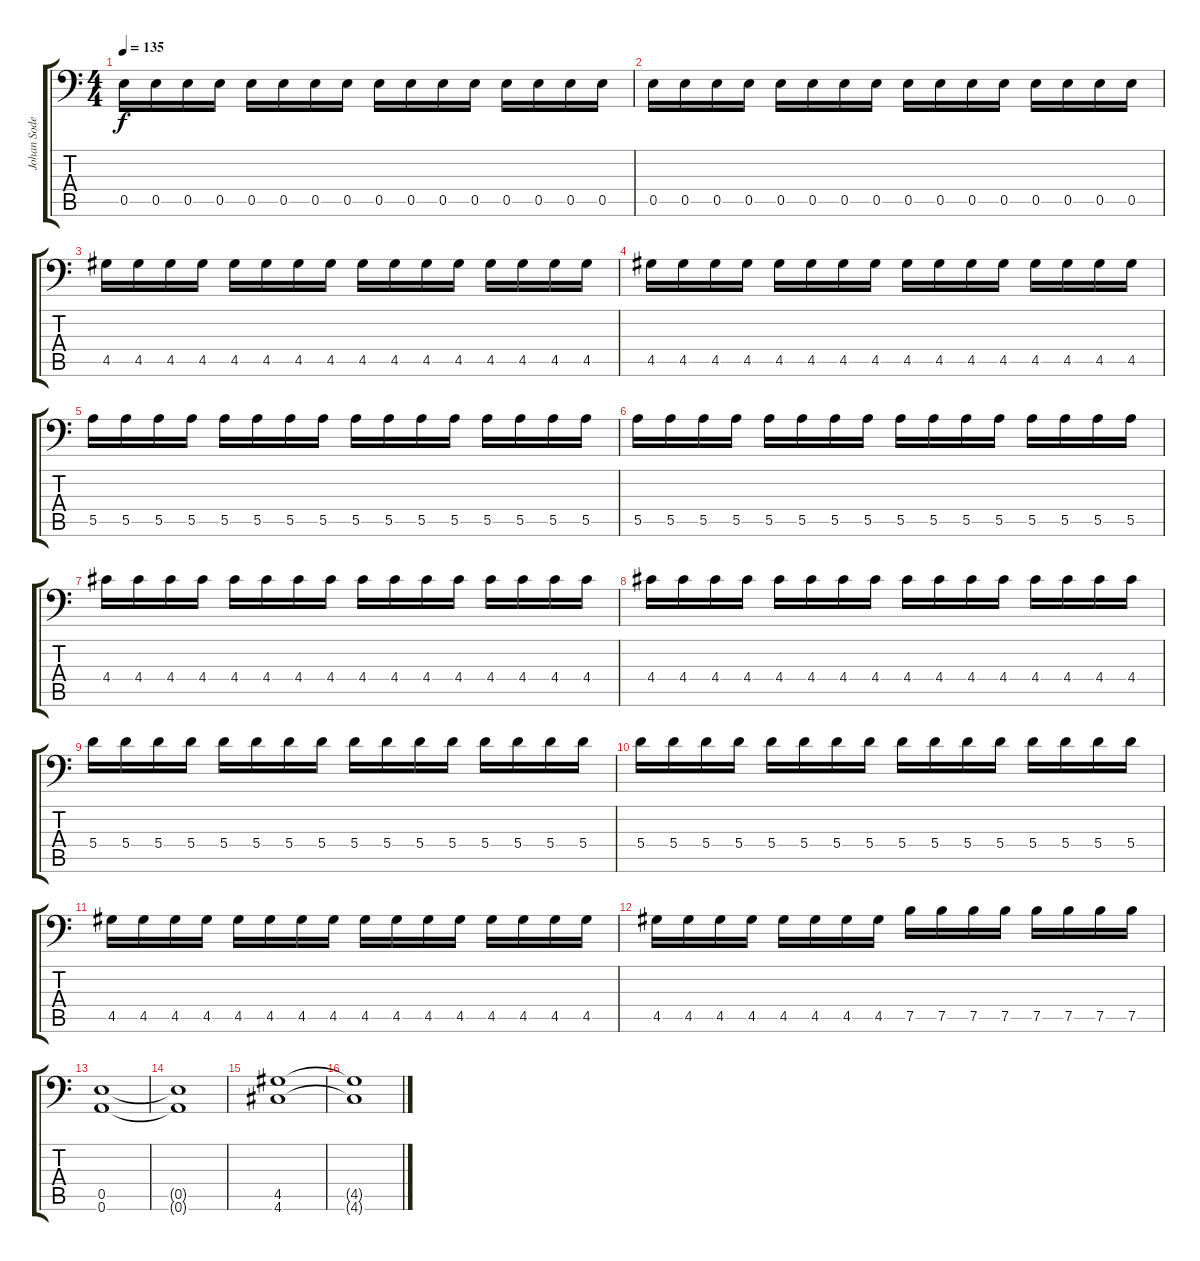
\track ("Johan Soderberg" "Johan Sode") {instrument distortionguitar}
\staff {score tabs}
\tuning (B3 Gb3 D3 A2 E2 A1) {hide}
\ts (4 4)
\tempo 135
\clef f4
\ks c
0.5.16{dy f} 0.5.16 0.5.16 0.5.16 0.5.16 0.5.16 0.5.16 0.5.16 0.5.16 0.5.16 0.5.16 0.5.16 0.5.16 0.5.16 0.5.16 0.5.16 |
0.5.16 0.5.16 0.5.16 0.5.16 0.5.16 0.5.16 0.5.16 0.5.16 0.5.16 0.5.16 0.5.16 0.5.16 0.5.16 0.5.16 0.5.16 0.5.16 |
4.5.16 4.5.16 4.5.16 4.5.16 4.5.16 4.5.16 4.5.16 4.5.16 4.5.16 4.5.16 4.5.16 4.5.16 4.5.16 4.5.16 4.5.16 4.5.16 |
4.5.16 4.5.16 4.5.16 4.5.16 4.5.16 4.5.16 4.5.16 4.5.16 4.5.16 4.5.16 4.5.16 4.5.16 4.5.16 4.5.16 4.5.16 4.5.16 |
5.5.16 5.5.16 5.5.16 5.5.16 5.5.16 5.5.16 5.5.16 5.5.16 5.5.16 5.5.16 5.5.16 5.5.16 5.5.16 5.5.16 5.5.16 5.5.16 |
5.5.16 5.5.16 5.5.16 5.5.16 5.5.16 5.5.16 5.5.16 5.5.16 5.5.16 5.5.16 5.5.16 5.5.16 5.5.16 5.5.16 5.5.16 5.5.16 |
4.4.16 4.4.16 4.4.16 4.4.16 4.4.16 4.4.16 4.4.16 4.4.16 4.4.16 4.4.16 4.4.16 4.4.16 4.4.16 4.4.16 4.4.16 4.4.16 |
4.4.16 4.4.16 4.4.16 4.4.16 4.4.16 4.4.16 4.4.16 4.4.16 4.4.16 4.4.16 4.4.16 4.4.16 4.4.16 4.4.16 4.4.16 4.4.16 |
5.4.16 5.4.16 5.4.16 5.4.16 5.4.16 5.4.16 5.4.16 5.4.16 5.4.16 5.4.16 5.4.16 5.4.16 5.4.16 5.4.16 5.4.16 5.4.16 |
5.4.16 5.4.16 5.4.16 5.4.16 5.4.16 5.4.16 5.4.16 5.4.16 5.4.16 5.4.16 5.4.16 5.4.16 5.4.16 5.4.16 5.4.16 5.4.16 |
4.5.16 4.5.16 4.5.16 4.5.16 4.5.16 4.5.16 4.5.16 4.5.16 4.5.16 4.5.16 4.5.16 4.5.16 4.5.16 4.5.16 4.5.16 4.5.16 |
4.5.16 4.5.16 4.5.16 4.5.16 4.5.16 4.5.16 4.5.16 4.5.16 7.5.16 7.5.16 7.5.16 7.5.16 7.5.16 7.5.16 7.5.16 7.5.16 |
(0.5 0.6).1 |
(0.5{t} 0.6{t}).1 |
(4.5 4.6).1 |
(4.5{t} 4.6{t}).1
